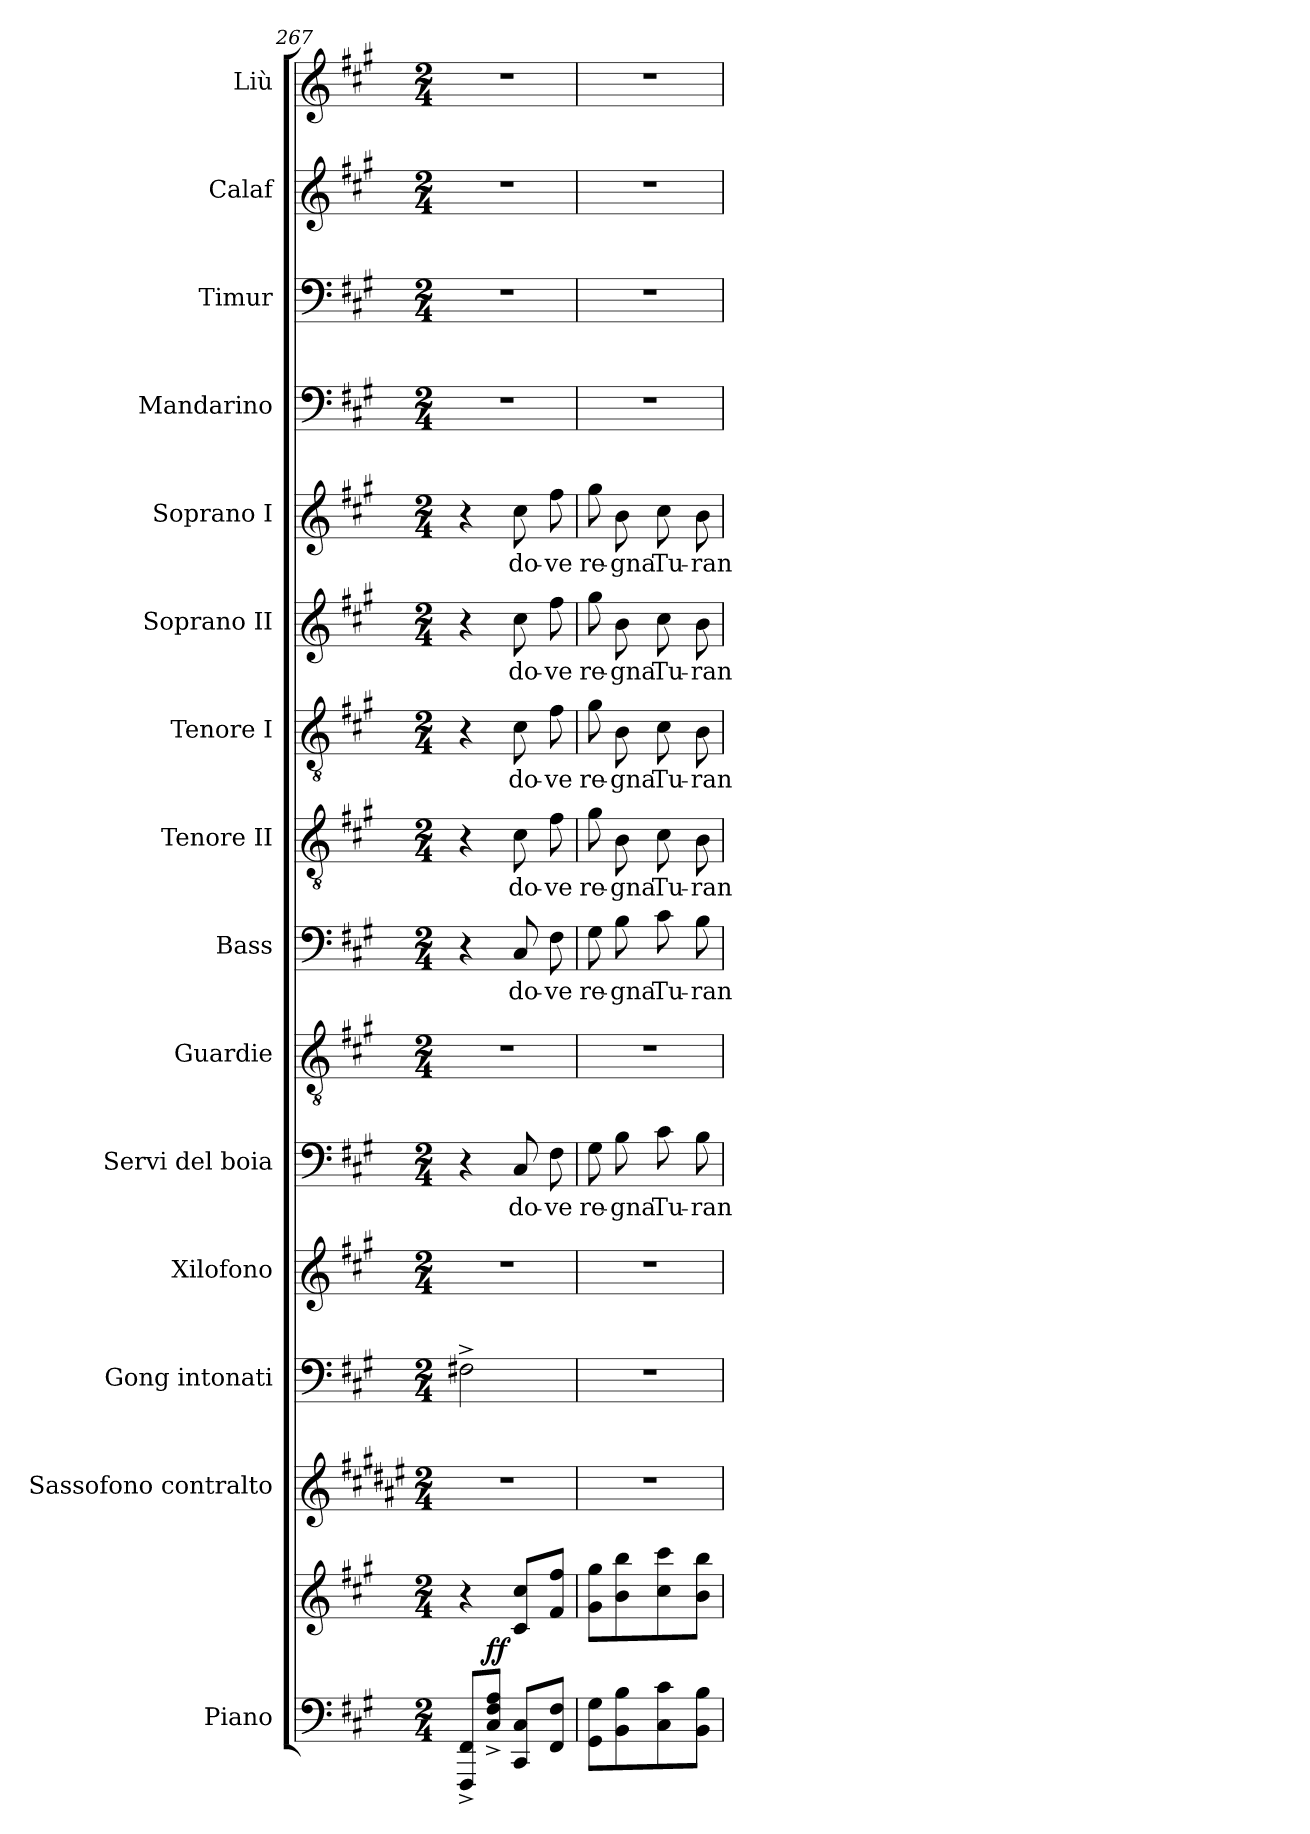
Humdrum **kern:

**kern	**kern	**dynam	**kern	**kern	**kern	**kern	**text	**kern	**kern	**text	**kern	**text	**kern	**text	**kern	**text	**kern	**text	**kern	**kern	**kern	**kern
*part15	*part15	*part15	*part14	*part13	*part12	*part11	*part11	*part10	*part9	*part9	*part8	*part8	*part7	*part7	*part6	*part6	*part5	*part5	*part4	*part3	*part2	*part1
*staff16	*staff15	*staff15/16	*staff14	*staff13	*staff12	*staff11	*staff11	*staff10	*staff9	*staff9	*staff8	*staff8	*staff7	*staff7	*staff6	*staff6	*staff5	*staff5	*staff4	*staff3	*staff2	*staff1
*I"Piano	*	*	*I"Sassofono contralto	*I"Gong intonati	*I"Xilofono	*I"Servi del boia	*	*I"Guardie	*I"Bass	*	*I"Tenore II	*	*I"Tenore I	*	*I"Soprano II	*	*I"Soprano I	*	*I"Mandarino	*I"Timur	*I"Calaf	*I"Liù
*I'Pno.	*	*	*	*I'Gong int.	*I'Xil.	*I'Ser.B.	*	*I'G.	*I'B.	*	*I'T. II	*	*I'T. I	*	*I'S. II	*	*I'S. I	*	*I'M.	*I'T.	*I'C.	*I'L.
*clefF4	*clefG2	*	*clefG2	*clefF4	*clefG2	*clefF4	*	*clefGv2	*clefF4	*	*clefGv2	*	*clefGv2	*	*clefG2	*	*clefG2	*	*clefF4	*clefF4	*clefG2	*clefG2
*	*	*	*ITrd5c9	*	*ITrd-7c-12	*	*	*	*	*	*	*	*	*	*	*	*	*	*	*	*	*
*k[f#c#g#]	*k[f#c#g#]	*	*k[f#c#g#]	*k[f#c#g#]	*k[f#c#g#]	*k[f#c#g#]	*	*k[f#c#g#]	*k[f#c#g#]	*	*k[f#c#g#]	*	*k[f#c#g#]	*	*k[f#c#g#]	*	*k[f#c#g#]	*	*k[f#c#g#]	*k[f#c#g#]	*k[f#c#g#]	*k[f#c#g#]
*M2/4	*M2/4	*	*M2/4	*M2/4	*M2/4	*M2/4	*	*M2/4	*M2/4	*	*M2/4	*	*M2/4	*	*M2/4	*	*M2/4	*	*M2/4	*M2/4	*M2/4	*M2/4
=267	=267	=267	=267	=267	=267	=267	=267	=267	=267	=267	=267	=267	=267	=267	=267	=267	=267	=267	=267	=267	=267	=267
*	*^	*	*	*	*	*	*	*	*	*	*	*	*	*	*	*	*	*	*	*	*	*
8FFF#/^ 8FF#/^L	4r	8ryy	.	2r	2F#X^\	2r	4r	.	2r	4r	.	4r	.	4r	.	4r	.	4r	.	2r	2r	2r	2r
!	!	!	!LO:DY:b	!	!	!	!	!	!	!	!	!	!	!	!	!	!	!	!	!	!	!	!
8C#/^ 8F#/^ 8A/^J	.	4.ryy	ff	.	.	.	.	.	.	.	.	.	.	.	.	.	.	.	.	.	.	.	.
!	!	!	!	!	!	!	!	!LO:LY:b	!	!	!LO:LY:b	!	!LO:LY:b	!	!LO:LY:b	!	!LO:LY:b	!	!LO:LY:b	!	!	!	!
8CC#/ 8C#/L	8c#/ 8cc#/L	.	.	.	.	.	8C#/	do-	.	8C#/	do-	8c#\	do-	8c#\	do-	8cc#\	do-	8cc#\	do-	.	.	.	.
!	!	!	!	!	!	!	!	!LO:LY:b	!	!	!LO:LY:b	!	!LO:LY:b	!	!LO:LY:b	!	!LO:LY:b	!	!LO:LY:b	!	!	!	!
8FF#/ 8F#/J	8f#/ 8ff#/J	.	.	.	.	.	8F#\	-ve	.	8F#\	-ve	8f#\	-ve	8f#\	-ve	8ff#\	-ve	8ff#\	-ve	.	.	.	.
=268	=268	=268	=268	=268	=268	=268	=268	=268	=268	=268	=268	=268	=268	=268	=268	=268	=268	=268	=268	=268	=268	=268	=268
!	!	!	!	!	!	!	!	!LO:LY:b	!	!	!LO:LY:b	!	!LO:LY:b	!	!LO:LY:b	!	!LO:LY:b	!	!LO:LY:b	!	!	!	!
*	*v	*v	*	*	*	*	*	*	*	*	*	*	*	*	*	*	*	*	*	*	*	*	*
8GG#\ 8G#\L	8g#\ 8gg#\L	.	2r	2r	2r	8G#\	re-	2r	8G#\	re-	8g#\	re-	8g#\	re-	8gg#\	re-	8gg#\	re-	2r	2r	2r	2r
!	!	!	!	!	!	!	!LO:LY:b	!	!	!LO:LY:b	!	!LO:LY:b	!	!LO:LY:b	!	!LO:LY:b	!	!LO:LY:b	!	!	!	!
8BB\ 8B\	8b\ 8bb\	.	.	.	.	8B\	-gna	.	8B\	-gna	8B\	-gna	8B\	-gna	8b\	-gna	8b\	-gna	.	.	.	.
!	!	!	!	!	!	!	!LO:LY:b	!	!	!LO:LY:b	!	!LO:LY:b	!	!LO:LY:b	!	!LO:LY:b	!	!LO:LY:b	!	!	!	!
8C#\ 8c#\	8cc#\ 8ccc#\	.	.	.	.	8c#\	Tu-	.	8c#\	Tu-	8c#\	Tu-	8c#\	Tu-	8cc#\	Tu-	8cc#\	Tu-	.	.	.	.
!	!	!	!	!	!	!	!LO:LY:b	!	!	!LO:LY:b	!	!LO:LY:b	!	!LO:LY:b	!	!LO:LY:b	!	!LO:LY:b	!	!	!	!
8BB\ 8B\J	8b\ 8bb\J	.	.	.	.	8B\	-ran-	.	8B\	-ran-	8B\	-ran-	8B\	-ran-	8b\	-ran-	8b\	-ran-	.	.	.	.
=	=	=	=	=	=	=	=	=	=	=	=	=	=	=	=	=	=	=	=	=	=	=
*-	*-	*-	*-	*-	*-	*-	*-	*-	*-	*-	*-	*-	*-	*-	*-	*-	*-	*-	*-	*-	*-	*-
